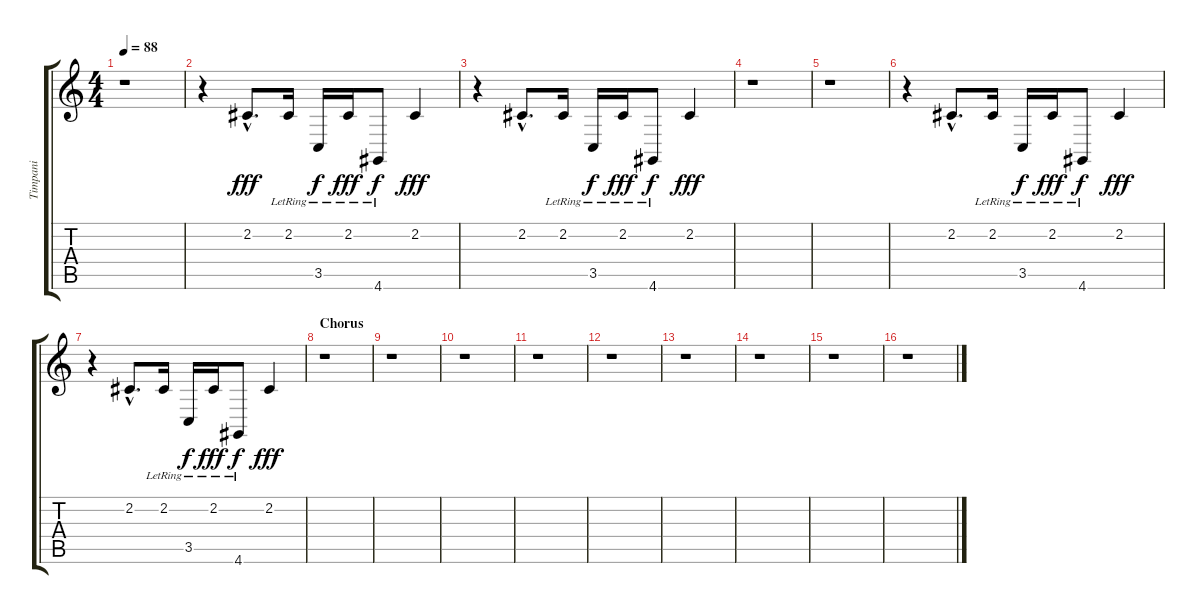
\track ("Timpani" "Timpani") {instrument timpani}
\staff {score tabs}
\tuning (E4 B3 G3 D3 A2 E2) {hide}
\ts (4 4)
\tempo 88
\clef g2
\ks c
r.1{dy fff} |
r.4 2.2{hac}.8{d} 2.2{lr}.16 3.5{lr}.16{dy f} 2.2{lr}.16{dy fff} 4.6{lr}.8{dy f} 2.2.4{dy fff} |
r.4 2.2{hac}.8{d} 2.2{lr}.16 3.5{lr}.16{dy f} 2.2{lr}.16{dy fff} 4.6{lr}.8{dy f} 2.2.4{dy fff} |
r.1 |
r.1 |
r.4 2.2{hac}.8{d} 2.2{lr}.16 3.5{lr}.16{dy f} 2.2{lr}.16{dy fff} 4.6{lr}.8{dy f} 2.2.4{dy fff} |
r.4 2.2{hac}.8{d} 2.2{lr}.16 3.5{lr}.16{dy f} 2.2{lr}.16{dy fff} 4.6{lr}.8{dy f} 2.2.4{dy fff} |
\section ("" "Chorus")
r.1 |
r.1 |
r.1 |
r.1 |
r.1 |
r.1 |
r.1 |
r.1 |
r.1
